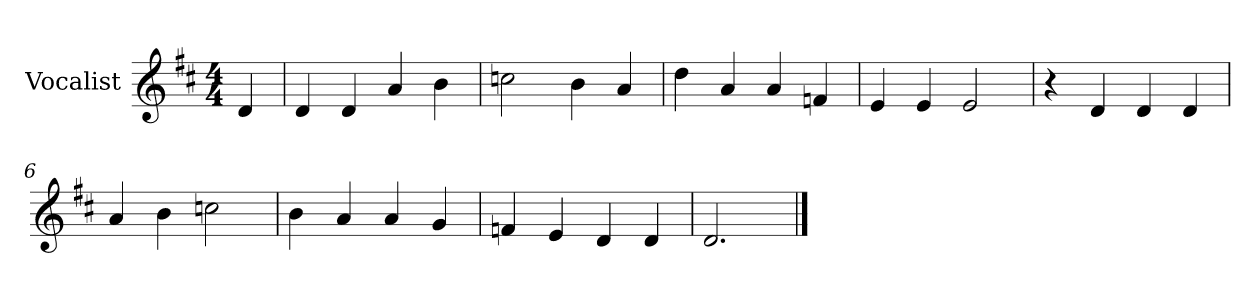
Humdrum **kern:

**kern
*part1
*staff1
*I"Vocalist
*k[f#c#]
*D:
*M4/4
=
4d
=1
4d
4d
4a
4b
=2
2ccn
4b
4a
=3
4dd
4a
4a
4fn
=4
4e
4e
2e
=5
4r
4d
4d
4d
=6
4a
4b
2ccn
=7
4b
4a
4a
4g
=8
4fn
4e
4d
4d
=9
2.d
==
*-
